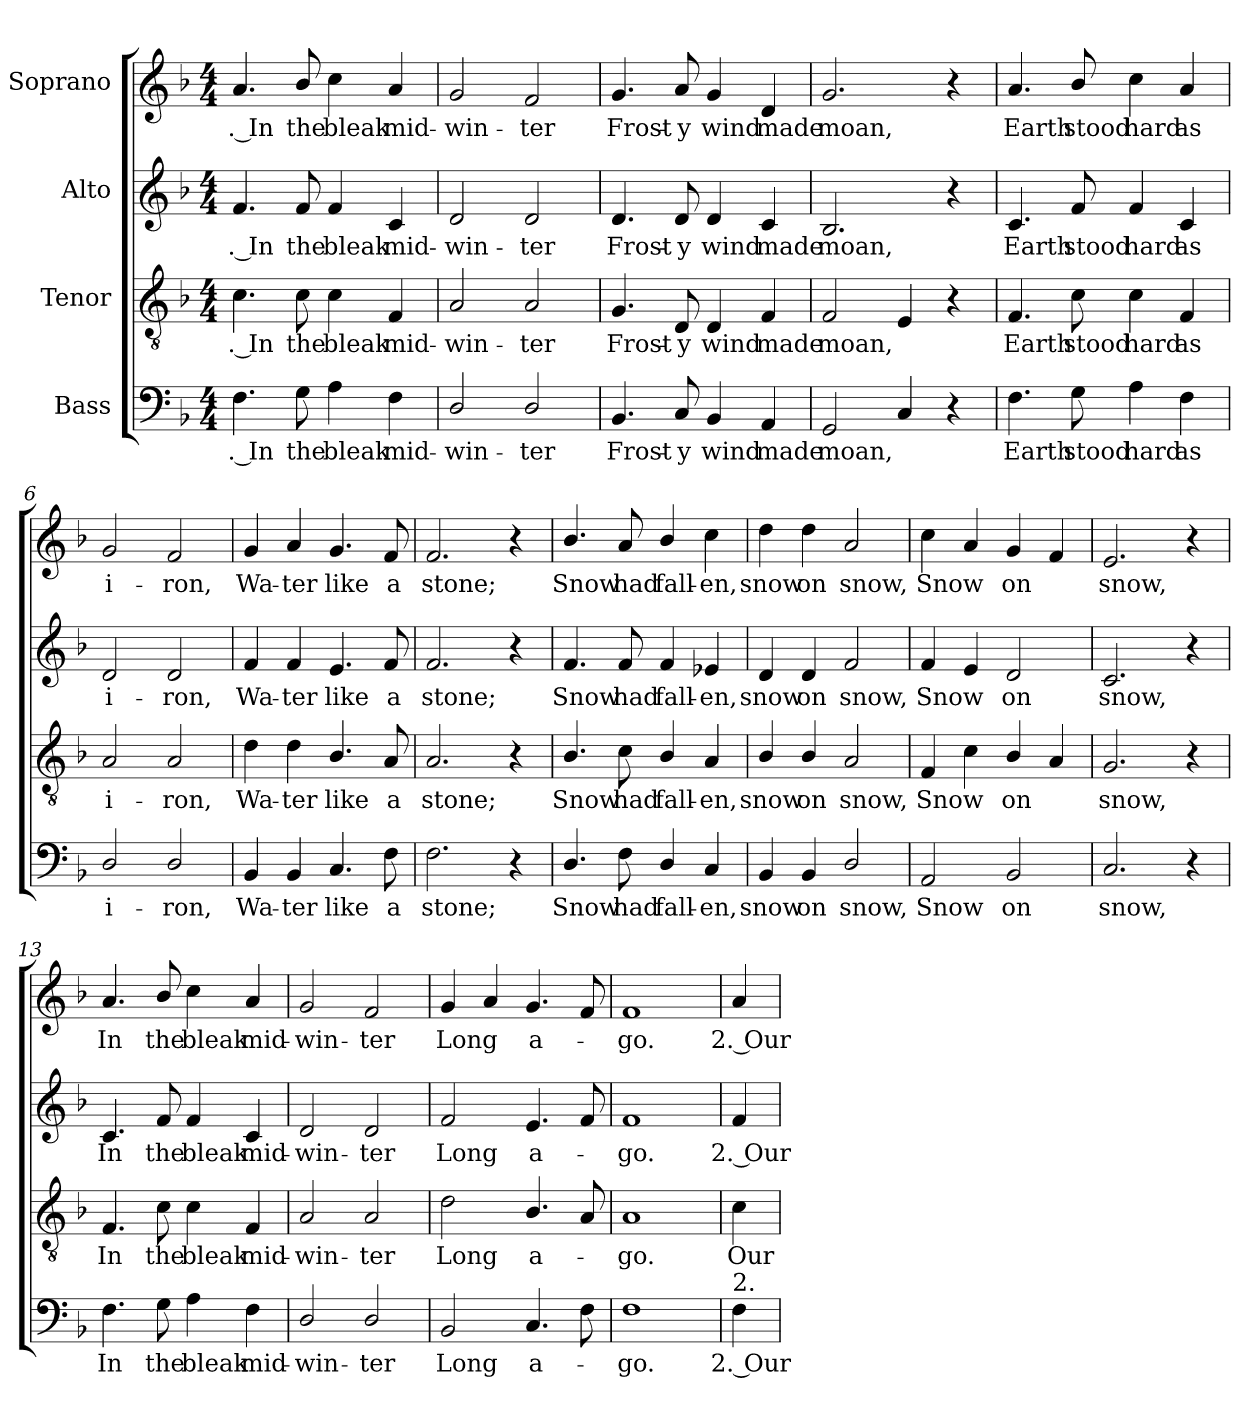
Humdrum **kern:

**kern	**text	**kern	**text	**kern	**text	**kern	**text
*part4	*part4	*part3	*part3	*part2	*part2	*part1	*part1
*staff4	*staff4	*staff3	*staff3	*staff2	*staff2	*staff1	*staff1
*I"Bass	*	*I"Tenor	*	*I"Alto	*	*I"Soprano	*
!!LO:PB:g=z
*stria5	*	*stria5	*	*stria5	*	*stria5	*
*clefF4	*	*clefGv2	*	*clefG2	*	*clefG2	*
*k[b-]	*	*k[b-]	*	*k[b-]	*	*k[b-]	*
*F:	*	*F:	*	*F:	*	*F:	*
*M4/4	*	*M4/4	*	*M4/4	*	*M4/4	*
=1	=1	=1	=1	=1	=1	=1	=1
!	!LO:LY:b:rj	!	!LO:LY:b:rj	!	!LO:LY:b:rj	!	!LO:LY:b:rj
4.F\	. In	4.c\	. In	4.f/	. In	4.a/	. In
!	!LO:LY:b:cj	!	!LO:LY:b:cj	!	!LO:LY:b:cj	!	!LO:LY:b:cj
8G\	the	8c\	the	8f/	the	8b-/	the
!	!LO:LY:b:cj	!	!LO:LY:b:cj	!	!LO:LY:b:cj	!	!LO:LY:b:cj
4A\	bleak	4c\	bleak	4f/	bleak	4cc\	bleak
!	!LO:LY:b:cj	!	!LO:LY:b:cj	!	!LO:LY:b:cj	!	!LO:LY:b:cj
4F\	mid-	4F/	mid-	4c/	mid-	4a/	mid-
=2	=2	=2	=2	=2	=2	=2	=2
!	!LO:LY:b:cj	!	!LO:LY:b:cj	!	!LO:LY:b:cj	!	!LO:LY:b:cj
2D/	-win-	2A/	-win-	2d/	-win-	2g/	-win-
!	!LO:LY:b:cj	!	!LO:LY:b:cj	!	!LO:LY:b:cj	!	!LO:LY:b:cj
2D/	-ter	2A/	-ter	2d/	-ter	2f/	-ter
=3	=3	=3	=3	=3	=3	=3	=3
!	!LO:LY:b:cj	!	!LO:LY:b:cj	!	!LO:LY:b:cj	!	!LO:LY:b:cj
4.BB-/	Frost-	4.G/	Frost-	4.d/	Frost-	4.g/	Frost-
!	!LO:LY:b:cj	!	!LO:LY:b:cj	!	!LO:LY:b:cj	!	!LO:LY:b:cj
8C/	-y	8D/	-y	8d/	-y	8a/	-y
!	!LO:LY:b:cj	!	!LO:LY:b:cj	!	!LO:LY:b:cj	!	!LO:LY:b:cj
4BB-/	wind	4D/	wind	4d/	wind	4g/	wind
!	!LO:LY:b:cj	!	!LO:LY:b:cj	!	!LO:LY:b:cj	!	!LO:LY:b:cj
4AA/	made	4F/	made	4c/	made	4d/	made
=4	=4	=4	=4	=4	=4	=4	=4
!	!LO:LY:b:cj	!	!LO:LY:b:cj	!	!LO:LY:b:cj	!	!LO:LY:b:cj
2GG/	moan,	2F/	moan,	2.B-/	moan,	2.g/	moan,
4C/	.	4E/	.	.	.	.	.
4r	.	4r	.	4r	.	4r	.
=5	=5	=5	=5	=5	=5	=5	=5
!	!LO:LY:b:cj	!	!LO:LY:b:cj	!	!LO:LY:b:cj	!	!LO:LY:b:cj
4.F\	Earth	4.F/	Earth	4.c/	Earth	4.a/	Earth
!	!LO:LY:b:cj	!	!LO:LY:b:cj	!	!LO:LY:b:cj	!	!LO:LY:b:cj
8G\	stood	8c\	stood	8f/	stood	8b-/	stood
!	!LO:LY:b:cj	!	!LO:LY:b:cj	!	!LO:LY:b:cj	!	!LO:LY:b:cj
4A\	hard	4c\	hard	4f/	hard	4cc\	hard
!	!LO:LY:b:cj	!	!LO:LY:b:cj	!	!LO:LY:b:cj	!	!LO:LY:b:cj
4F\	as	4F/	as	4c/	as	4a/	as
!!LO:LB:g=z
=6	=6	=6	=6	=6	=6	=6	=6
!	!LO:LY:b:cj	!	!LO:LY:b:cj	!	!LO:LY:b:cj	!	!LO:LY:b:cj
2D/	i-	2A/	i-	2d/	i-	2g/	i-
!	!LO:LY:b:cj	!	!LO:LY:b:cj	!	!LO:LY:b:cj	!	!LO:LY:b:cj
2D/	-ron,	2A/	-ron,	2d/	-ron,	2f/	-ron,
=7	=7	=7	=7	=7	=7	=7	=7
!	!LO:LY:b:cj	!	!LO:LY:b:cj	!	!LO:LY:b:cj	!	!LO:LY:b:cj
4BB-/	Wa-	4d\	Wa-	4f/	Wa-	4g/	Wa-
!	!LO:LY:b:cj	!	!LO:LY:b:cj	!	!LO:LY:b:cj	!	!LO:LY:b:cj
4BB-/	-ter	4d\	-ter	4f/	-ter	4a/	-ter
!	!LO:LY:b:cj	!	!LO:LY:b:cj	!	!LO:LY:b:cj	!	!LO:LY:b:cj
4.C/	like	4.B-/	like	4.e/	like	4.g/	like
!	!LO:LY:b:cj	!	!LO:LY:b:cj	!	!LO:LY:b:cj	!	!LO:LY:b:cj
8F\	a	8A/	a	8f/	a	8f/	a
=8	=8	=8	=8	=8	=8	=8	=8
!	!LO:LY:b:cj	!	!LO:LY:b:cj	!	!LO:LY:b:cj	!	!LO:LY:b:cj
2.F\	stone;	2.A/	stone;	2.f/	stone;	2.f/	stone;
4r	.	4r	.	4r	.	4r	.
=9	=9	=9	=9	=9	=9	=9	=9
!	!LO:LY:b:cj	!	!LO:LY:b:cj	!	!LO:LY:b:cj	!	!LO:LY:b:cj
4.D/	Snow	4.B-/	Snow	4.f/	Snow	4.b-/	Snow
!	!LO:LY:b:cj	!	!LO:LY:b:cj	!	!LO:LY:b:cj	!	!LO:LY:b:cj
8F\	had	8c\	had	8f/	had	8a/	had
!	!LO:LY:b:cj	!	!LO:LY:b:cj	!	!LO:LY:b:cj	!	!LO:LY:b:cj
4D/	fall-	4B-/	fall-	4f/	fall-	4b-/	fall-
!	!LO:LY:b:cj	!	!LO:LY:b:cj	!	!LO:LY:b:cj	!	!LO:LY:b:cj
4C/	-en,	4A/	-en,	4e-X/	-en,	4cc\	-en,
=10	=10	=10	=10	=10	=10	=10	=10
!	!LO:LY:b:cj	!	!LO:LY:b:cj	!	!LO:LY:b:cj	!	!LO:LY:b:cj
4BB-/	snow	4B-/	snow	4d/	snow	4dd\	snow
!	!LO:LY:b:cj	!	!LO:LY:b:cj	!	!LO:LY:b:cj	!	!LO:LY:b:cj
4BB-/	on	4B-/	on	4d/	on	4dd\	on
!	!LO:LY:b:cj	!	!LO:LY:b:cj	!	!LO:LY:b:cj	!	!LO:LY:b:cj
2D/	snow,	2A/	snow,	2f/	snow,	2a/	snow,
!!LO:LB:g=z
=11	=11	=11	=11	=11	=11	=11	=11
!	!LO:LY:b	!	!LO:LY:b	!	!LO:LY:b	!	!LO:LY:b
2AA/	Snow	4F/	Snow	4f/	Snow	4cc\	Snow
.	.	4c\	.	4e/	.	4a/	.
!	!LO:LY:b:cj	!	!LO:LY:b:cj	!	!LO:LY:b:cj	!	!LO:LY:b:cj
2BB-/	on	4B-/	on	2d/	on	4g/	on
.	.	4A/	.	.	.	4f/	.
=12	=12	=12	=12	=12	=12	=12	=12
!	!LO:LY:b:cj	!	!LO:LY:b:cj	!	!LO:LY:b:cj	!	!LO:LY:b:cj
2.C/	snow,	2.G/	snow,	2.c/	snow,	2.e/	snow,
4r	.	4r	.	4r	.	4r	.
=13	=13	=13	=13	=13	=13	=13	=13
!	!LO:LY:b:cj	!	!LO:LY:b:cj	!	!LO:LY:b:cj	!	!LO:LY:b:cj
4.F\	In	4.F/	In	4.c/	In	4.a/	In
!	!LO:LY:b:cj	!	!LO:LY:b:cj	!	!LO:LY:b:cj	!	!LO:LY:b:cj
8G\	the	8c\	the	8f/	the	8b-/	the
!	!LO:LY:b:cj	!	!LO:LY:b:cj	!	!LO:LY:b:cj	!	!LO:LY:b:cj
4A\	bleak	4c\	bleak	4f/	bleak	4cc\	bleak
!	!LO:LY:b:cj	!	!LO:LY:b:cj	!	!LO:LY:b:cj	!	!LO:LY:b:cj
4F\	mid-	4F/	mid-	4c/	mid-	4a/	mid-
=14	=14	=14	=14	=14	=14	=14	=14
!	!LO:LY:b:cj	!	!LO:LY:b:cj	!	!LO:LY:b:cj	!	!LO:LY:b:cj
2D/	-win-	2A/	-win-	2d/	-win-	2g/	-win-
!	!LO:LY:b:cj	!	!LO:LY:b:cj	!	!LO:LY:b:cj	!	!LO:LY:b:cj
2D/	-ter	2A/	-ter	2d/	-ter	2f/	-ter
=15	=15	=15	=15	=15	=15	=15	=15
!	!LO:LY:b:cj	!	!LO:LY:b:cj	!	!LO:LY:b:cj	!	!LO:LY:b:cj
2BB-/	Long	2d\	Long	2f/	Long	4g/	Long
.	.	.	.	.	.	4a/	.
!	!LO:LY:b:cj	!	!LO:LY:b:cj	!	!LO:LY:b:cj	!	!LO:LY:b:cj
4.C/	a-	4.B-/	a-	4.e/	a-	4.g/	a-
8F\	.	8A/	.	8f/	.	8f/	.
=16	=16	=16	=16	=16	=16	=16	=16
!	!LO:LY:b:cj	!	!LO:LY:b:cj	!	!LO:LY:b:cj	!	!LO:LY:b:cj
1F	-go.	1A	-go.	1f	-go.	1f	-go.
!!LO:PB:g=z
=17	=17	=17	=17	=17	=17	=17	=17
!LO:TX:a:t=2.	!	!	!	!	!	!	!
!	!LO:LY:b:rj	!	!LO:LY:b:cj	!	!LO:LY:b:rj	!	!LO:LY:b:rj
4F\	2. Our	4c\	Our	4f/	2. Our	4a/	2. Our
=	=	=	=	=	=	=	=
*-	*-	*-	*-	*-	*-	*-	*-
